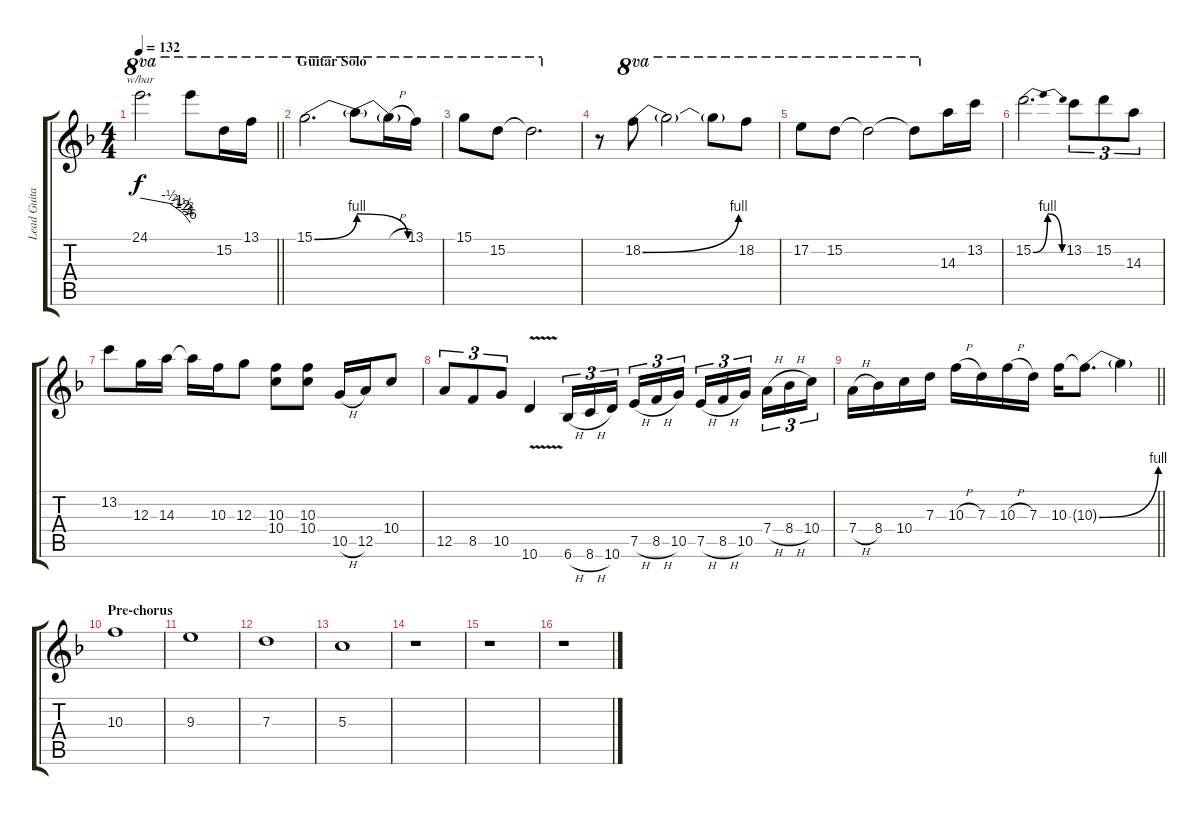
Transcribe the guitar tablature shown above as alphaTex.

\track ("Lead Guitar" "Lead Guita") {instrument distortionguitar}
\staff {score tabs}
\tuning (E4 B3 G3 D3 A2 E2) {hide}
\ts (4 4)
\tempo 132
\clef g2
\barLineRight lightlight
\ks f
24.1{t}.2{d tbe (custom default 0 0 35 -2 44 -4 49 -6 52 -8 55 -12 57 -16 60 -24) ot 8va dy f} 24.1{t}.8{ot 8va} 15.2.16{ot 8va} 13.1.16{ot 8va} |
\section ("" "Guitar Solo")
15.1{be (bend 0 0 60 4)}.2{d ot 8va} 15.1{be (release 0 4 60 0) t}.8{ot 8va} 15.1{h t}.16{ot 8va} 13.1.16{ot 8va} |
15.1.8{ot 8va} 15.2.8{ot 8va} 15.2{t}.2{d ot 8va} |
r.8 18.2{be (bend 0 0 60 4)}.8{ot 8va} 18.2{t}.2{ot 8va} 18.2{t}.8{ot 8va} 18.2.8{ot 8va} |
17.2.8{ot 8va} 15.2.8{ot 8va} 15.2{t}.2{ot 8va} 15.2{t}.8{ot 8va} 14.3.16 13.2.16 |
15.2{be (bendrelease 0 0 9 4 57 4 60 0)}.2{d} 13.2.8{tu (3 2)} 15.2.8{tu (3 2)} 14.3.8{tu (3 2)} |
13.2.8 12.3.16 14.3.16 14.3{t}.16 10.3.16 12.3.8 (10.3 10.4).8 (10.3 10.4).8 10.5{h}.16 12.5.16 10.4.8 |
12.5.8{tu (3 2)} 8.5.8{tu (3 2)} 10.5.8{tu (3 2)} 10.6{v}.4 6.6{h}.16{tu (3 2)} 8.6{h}.16{tu (3 2)} 10.6.16{tu (3 2) beam splitsecondary} 7.5{h}.16{tu (3 2)} 8.5{h}.16{tu (3 2)} 10.5.16{tu (3 2)} 7.5{h}.16{tu (3 2)} 8.5{h}.16{tu (3 2)} 10.5.16{tu (3 2) beam splitsecondary} 7.4{h}.16{tu (3 2)} 8.4{h}.16{tu (3 2)} 10.4.16{tu (3 2)} |
\barLineRight lightlight
7.4{h}.16 8.4.16 10.4.16 7.3.16 10.3{h}.16 7.3.16 10.3{h}.16 7.3.16 10.3.16 10.3{be (bend 0 0 60 4) t}.8{d} 10.3{t}.4 |
\section ("" "Pre-chorus")
10.3.1{volume 4} |
9.3.1 |
7.3.1 |
5.3.1 |
r.1 |
r.1 |
r.1
